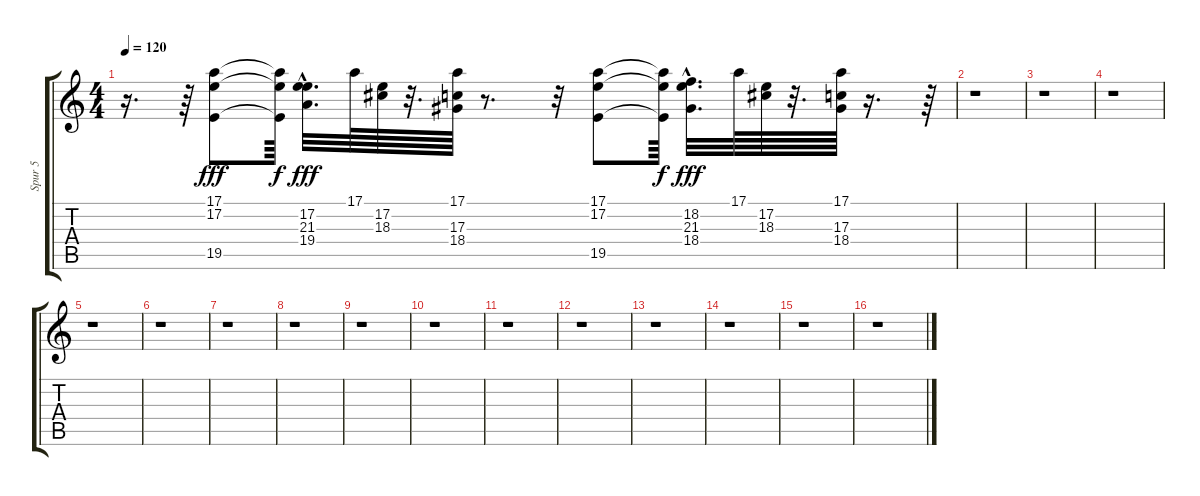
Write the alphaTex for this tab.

\track ("Spur 5" "Spur 5") {instrument synthbrass1}
\staff {score tabs}
\tuning (E4 B3 G3 D3 A2 E2) {hide}
\ts (4 4)
\tempo 120
\clef g2
\ks c
r.16{d dy fff} r.64 (17.1 17.2 19.5).8 (17.1{t} 17.2{t} 19.5{t}).64{dy f} (17.2{hac} 21.3{hac} 19.4{hac}).32{d dy fff} 17.1.64 (17.2 18.3).64 r.32{d} (17.1 17.3 18.4).64 r.8{d} r.32 (17.1 17.2 19.5).8 (17.1{t} 17.2{t} 19.5{t}).64{dy f} (18.2{hac} 21.3{hac} 18.4{hac}).32{d dy fff} 17.1.64 (17.2 18.3).64 r.32{d} (17.1 17.3 18.4).64 r.16{d} r.64 |
r.1 |
r.1 |
r.1 |
r.1 |
r.1 |
r.1 |
r.1 |
r.1 |
r.1 |
r.1 |
r.1 |
r.1 |
r.1 |
r.1 |
r.1
